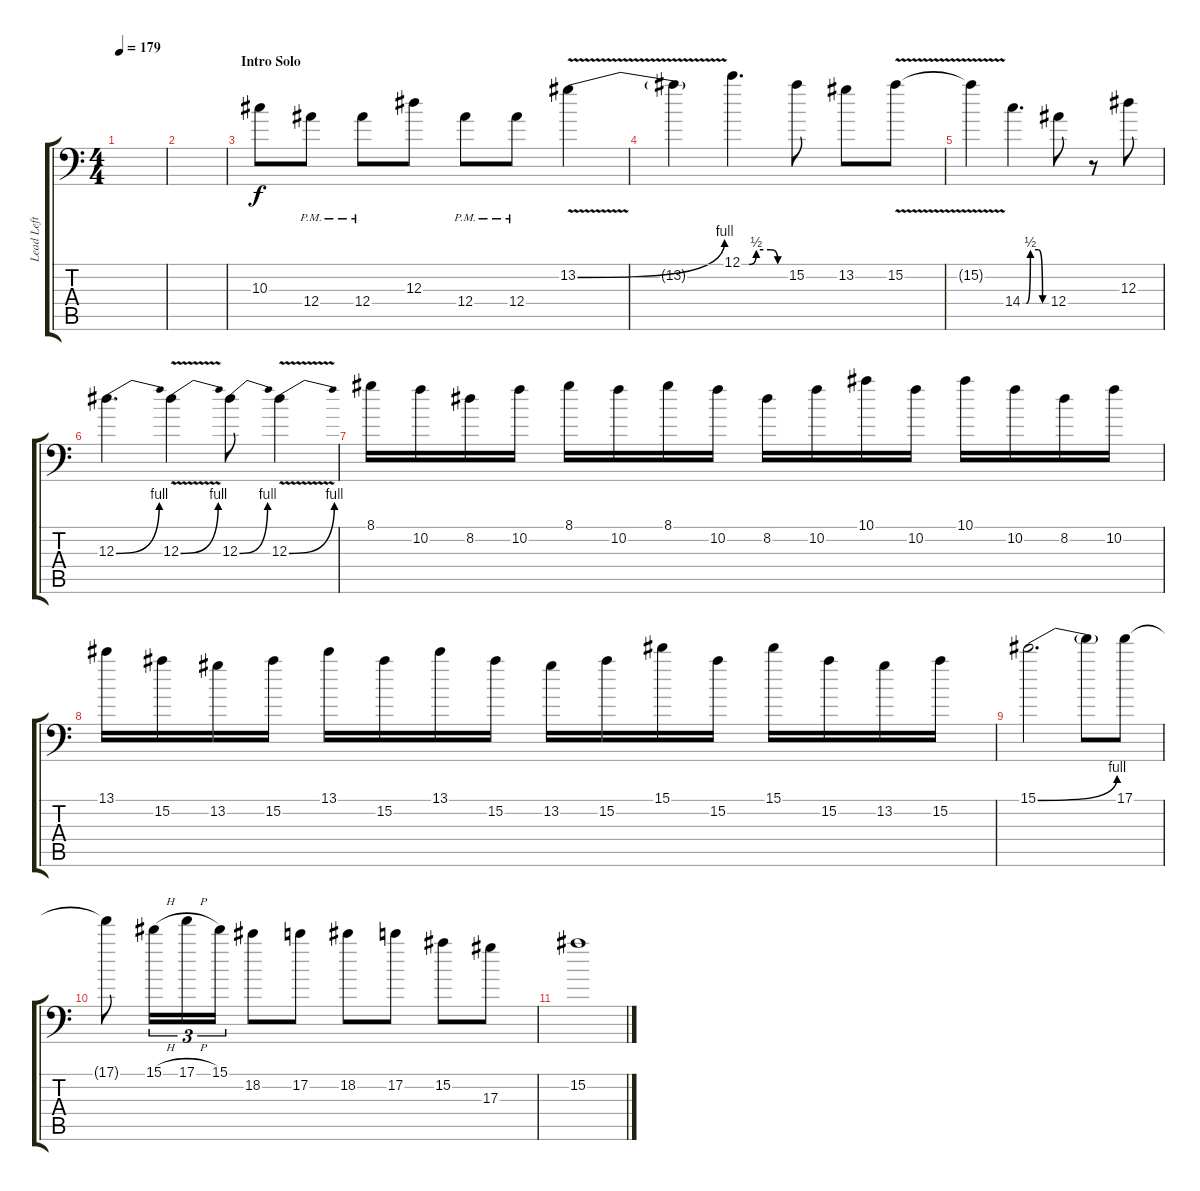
\track ("Lead Left 1" "Lead Left ") {instrument distortionguitar}
\staff {score tabs}
\tuning (C4 G3 Eb3 Bb2 F2 Bb1) {hide}
\ts (4 4)
\tempo 179
\clef f4
\ks c
|
|
\section ("" "Intro Solo")
10.3.8 12.4{pm}.8 12.4{pm}.8 12.3.8 12.4{pm}.8 12.4{pm}.8 13.2{be (bend 0 0 60 4) v}.4 |
13.2{t}.4 12.1{be (custom 0 0 10 0 20 2 40 2 50 0 60 0)}.4{d} 15.2.8 13.2.8 15.2{v}.8 |
15.2{t}.4 14.4{be (custom 0 0 10 0 20 2 40 2 50 0 60 0)}.4{d} 12.4.8 r.8 12.3.8 |
12.3{be (bend 0 0 60 4)}.4{d} 12.3{be (bend 0 0 60 4) v}.4 12.3{be (bend 0 0 60 4)}.8 12.3{be (bend 0 0 60 4) v}.4 |
8.1.16 10.2.16 8.2.16 10.2.16 8.1.16 10.2.16 8.1.16 10.2.16 8.2.16 10.2.16 10.1.16 10.2.16 10.1.16 10.2.16 8.2.16 10.2.16 |
13.1.16 15.2.16 13.2.16 15.2.16 13.1.16 15.2.16 13.1.16 15.2.16 13.2.16 15.2.16 15.1.16 15.2.16 15.1.16 15.2.16 13.2.16 15.2.16 |
15.1{be (bend 0 0 60 4)}.2{d} 15.1{t}.8 17.1.8 |
17.1{t}.8 15.1{h}.16{tu (3 2)} 17.1{h}.16{tu (3 2)} 15.1.16{tu (3 2)} 18.2.8 17.2.8 18.2.8 17.2.8 15.2.8 17.3.8 |
15.2.1
